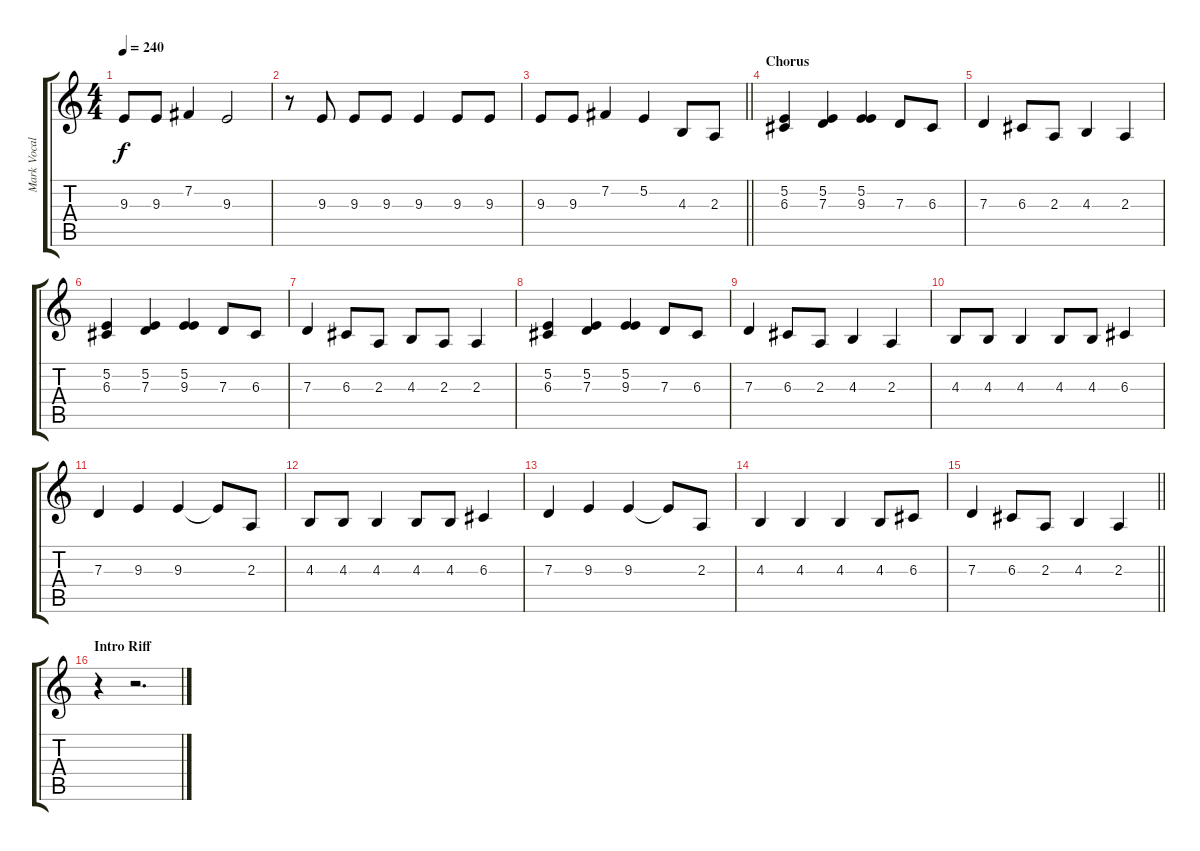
\track ("Mark Vocals" "Mark Vocal") {instrument clarinet}
\staff {score tabs}
\tuning (E4 B3 G3 D3 A2 E2) {hide}
\ts (4 4)
\tempo 240
\clef g2
\ks c
9.3.8{dy f} 9.3.8 7.2.4 9.3.2 |
r.8 9.3.8 9.3.8 9.3.8 9.3.4 9.3.8 9.3.8 |
\barLineRight lightlight
9.3.8 9.3.8 7.2.4 5.2.4 4.3.8 2.3.8 |
\section ("" "Chorus")
(5.2 6.3).4 (5.2 7.3).4 (5.2 9.3).4 7.3.8 6.3.8 |
7.3.4 6.3.8 2.3.8 4.3.4 2.3.4 |
(5.2 6.3).4 (5.2 7.3).4 (5.2 9.3).4 7.3.8 6.3.8 |
7.3.4 6.3.8 2.3.8 4.3.8 2.3.8 2.3.4 |
(5.2 6.3).4 (5.2 7.3).4 (5.2 9.3).4 7.3.8 6.3.8 |
7.3.4 6.3.8 2.3.8 4.3.4 2.3.4 |
4.3.8 4.3.8 4.3.4 4.3.8 4.3.8 6.3.4 |
7.3.4 9.3.4 9.3.4 9.3{t}.8 2.3.8 |
4.3.8 4.3.8 4.3.4 4.3.8 4.3.8 6.3.4 |
7.3.4 9.3.4 9.3.4 9.3{t}.8 2.3.8 |
4.3.4 4.3.4 4.3.4 4.3.8 6.3.8 |
\barLineRight lightlight
7.3.4 6.3.8 2.3.8 4.3.4 2.3.4 |
\section ("" "Intro Riff")
r.4 r.2{d}
